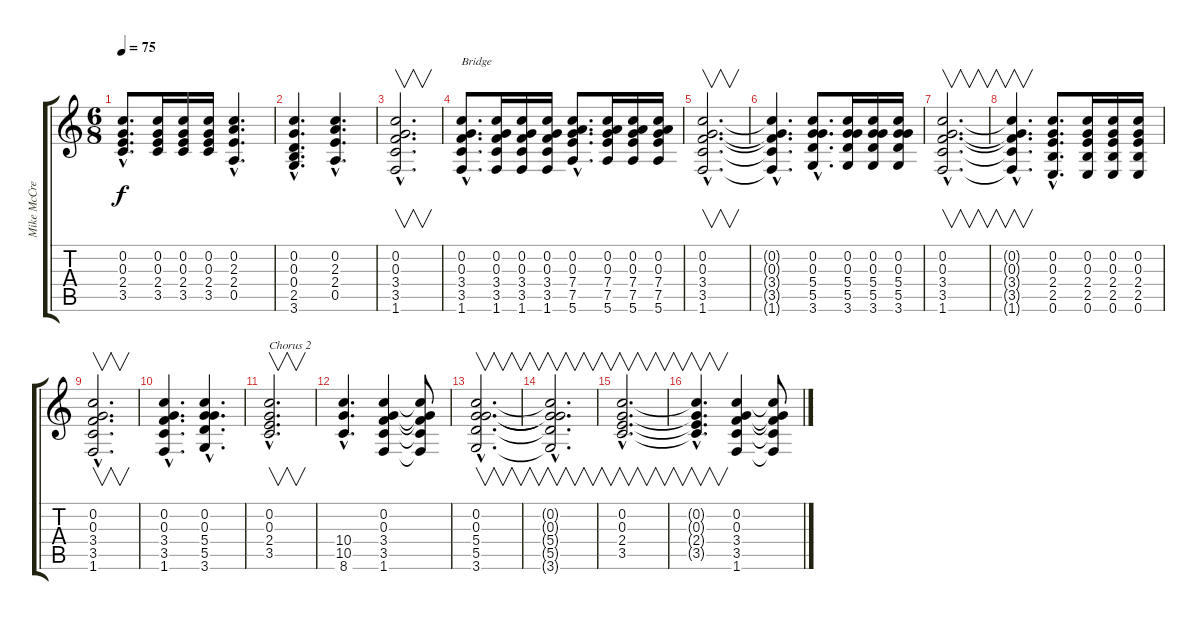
\track ("Mike McCready" "Mike McCre") {instrument electricguitarclean}
\staff {score tabs}
\tuning (E4 C4 G3 D3 A2 E2) {hide}
\ts (6 8)
\tempo 75
\clef g2
\ks c
(0.2{hac} 0.3{hac} 2.4{hac} 3.5{hac}).8{d dy f} (0.2 0.3 2.4 3.5).16 (0.2 0.3 2.4 3.5).16 (0.2 0.3 2.4 3.5).16 (0.2{hac} 2.3{hac} 2.4{hac} 0.5{hac}).4{d} |
(0.2{hac} 0.3{hac} 0.4{hac} 2.5{hac} 3.6{hac}).4{d} (0.2{hac} 2.3{hac} 2.4{hac} 0.5{hac}).4{d} |
(0.2{hac} 0.3{hac} 3.4{hac} 3.5{hac} 1.6{hac}).2{v d} |
(0.2{hac} 0.3{hac} 3.4{hac} 3.5{hac} 1.6{hac}).8{d txt "Bridge"} (0.2 0.3 3.4 3.5 1.6).16 (0.2 0.3 3.4 3.5 1.6).16 (0.2 0.3 3.4 3.5 1.6).16 (0.2{hac} 0.3{hac} 7.4{hac} 7.5{hac} 5.6{hac}).8{d} (0.2 0.3 7.4 7.5 5.6).16 (0.2 0.3 7.4 7.5 5.6).16 (0.2 0.3 7.4 7.5 5.6).16 |
(0.2{hac} 0.3{hac} 3.4{hac} 3.5{hac} 1.6{hac}).2{v d} |
(0.2{hac t} 0.3{hac t} 3.4{hac t} 3.5{hac t} 1.6{hac t}).4{d} (0.2{hac} 0.3{hac} 5.4{hac} 5.5{hac} 3.6{hac}).8{d} (0.2 0.3 5.4 5.5 3.6).16 (0.2 0.3 5.4 5.5 3.6).16 (0.2 0.3 5.4 5.5 3.6).16 |
(0.2{hac} 0.3{hac} 3.4{hac} 3.5{hac} 1.6{hac}).2{v d} |
(0.2{hac t} 0.3{hac t} 3.4{hac t} 3.5{hac t} 1.6{hac t}).4{v d} (0.2{hac} 0.3{hac} 2.4{hac} 2.5{hac} 0.6{hac}).8{d} (0.2 0.3 2.4 2.5 0.6).16 (0.2 0.3 2.4 2.5 0.6).16 (0.2 0.3 2.4 2.5 0.6).16 |
(0.2{hac} 0.3{hac} 3.4{hac} 3.5{hac} 1.6{hac}).2{v d} |
(0.2{hac} 0.3{hac} 3.4{hac} 3.5{hac} 1.6{hac}).4{d} (0.2{hac} 0.3{hac} 5.4{hac} 5.5{hac} 3.6{hac}).4{d} |
(0.2{hac} 0.3{hac} 2.4{hac} 3.5{hac}).2{v d txt "Chorus 2"} |
(10.4{hac} 10.5{hac} 8.6{hac}).4{d} (0.2 0.3 3.4 3.5 1.6).4 (0.2{t} 0.3{t} 3.4{t} 3.5{t} 1.6{t}).8 |
(0.2{hac} 0.3{hac} 5.4{hac} 5.5{hac} 3.6{hac}).2{v d} |
(0.2{hac t} 0.3{hac t} 5.4{hac t} 5.5{hac t} 3.6{hac t}).2{v d} |
(0.2{hac} 0.3{hac} 2.4{hac} 3.5{hac}).2{v d} |
(0.2{hac t} 0.3{hac t} 2.4{hac t} 3.5{hac t}).4{v d} (0.2 0.3 3.4 3.5 1.6).4 (0.2{t} 0.3{t} 3.4{t} 3.5{t} 1.6{t}).8
